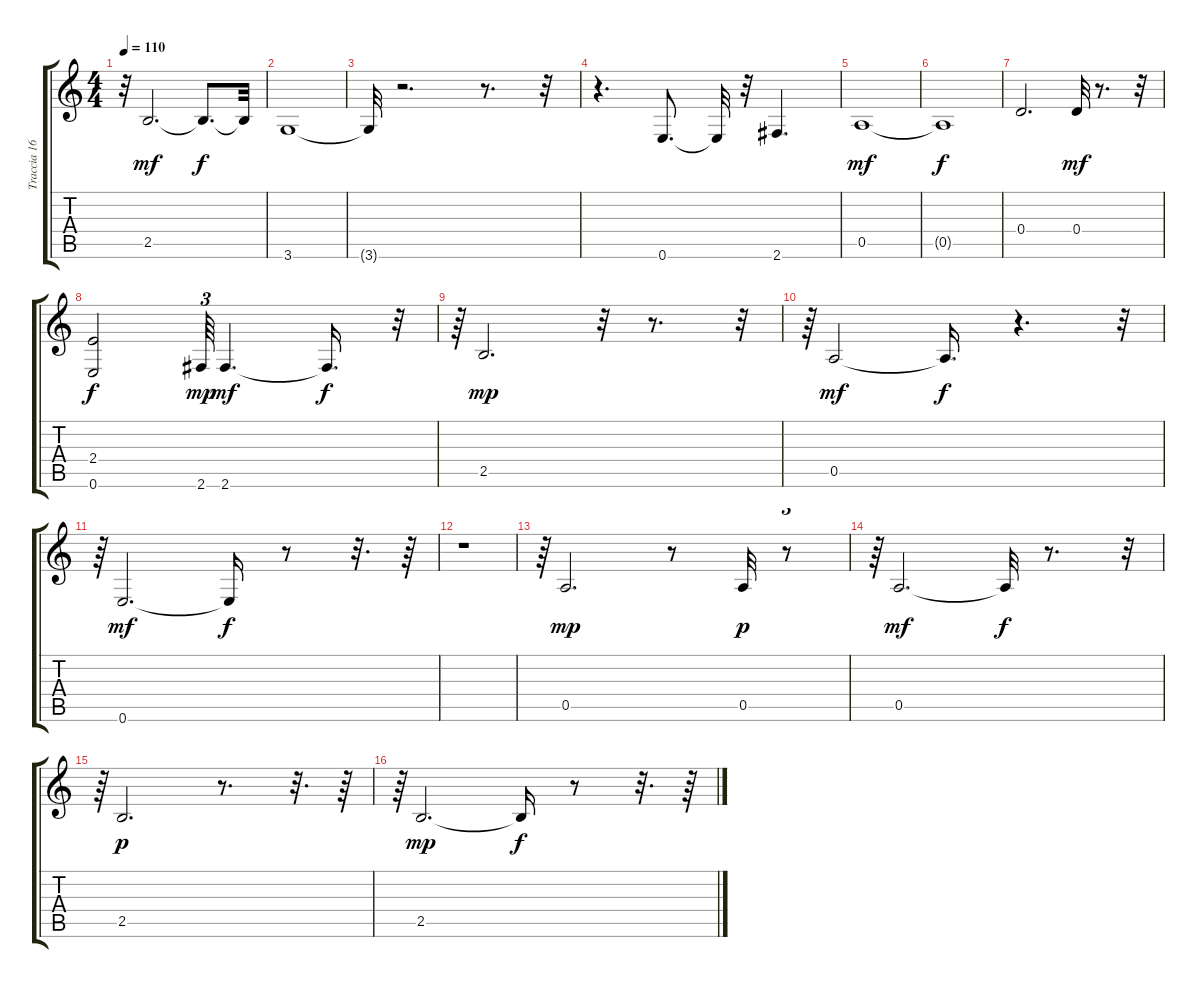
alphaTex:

\track ("Traccia 16" "Traccia 16") {instrument distortionguitar}
\staff {score tabs}
\tuning (E4 B3 G3 D3 A2 E2) {hide}
\ts (4 4)
\tempo 110
\clef g2
\ks c
r.32{dy f} 2.5.2{d dy mf} 2.5{t}.8{d dy f} 2.5{t}.32 |
3.6.1 |
3.6{t}.32 r.2{d} r.8{d} r.32 |
r.4{d} 0.6.8{d} 0.6{t}.32 r.32 2.6.4{d} |
0.5.1{dy mf} |
0.5{t}.1{dy f} |
0.4.2{d} 0.4.32{dy mf} r.8{d} r.32 |
(2.4 0.6).2{dy f} 2.6.64{tu (3 2) dy mp} 2.6.4{d dy mf} 2.6{t}.16{d dy f} r.32{tu (3 2)} |
r.64{tu (3 2)} 2.5.2{d dy mp} r.32 r.8{d} r.32{tu (3 2)} |
r.64{tu (3 2)} 0.5.2{dy mf} 0.5{t}.16{d dy f} r.4{d} r.32{tu (3 2)} |
r.64{tu (3 2)} 0.6.2{d dy mf} 0.6{t}.16{dy f} r.8 r.32{d} r.64 |
r.1 |
r.64{tu (3 2)} 0.5.2{d dy mp} r.8 0.5.32{dy p} r.8{tu (3 2)} |
r.64{tu (3 2)} 0.5.2{d dy mf} 0.5{t}.32{dy f} r.8{d} r.32{tu (3 2)} |
r.64{tu (3 2)} 2.5.2{d dy p} r.8{d} r.32{d} r.64 |
r.64{tu (3 2)} 2.5.2{d dy mp} 2.5{t}.16{dy f} r.8 r.32{d} r.64
